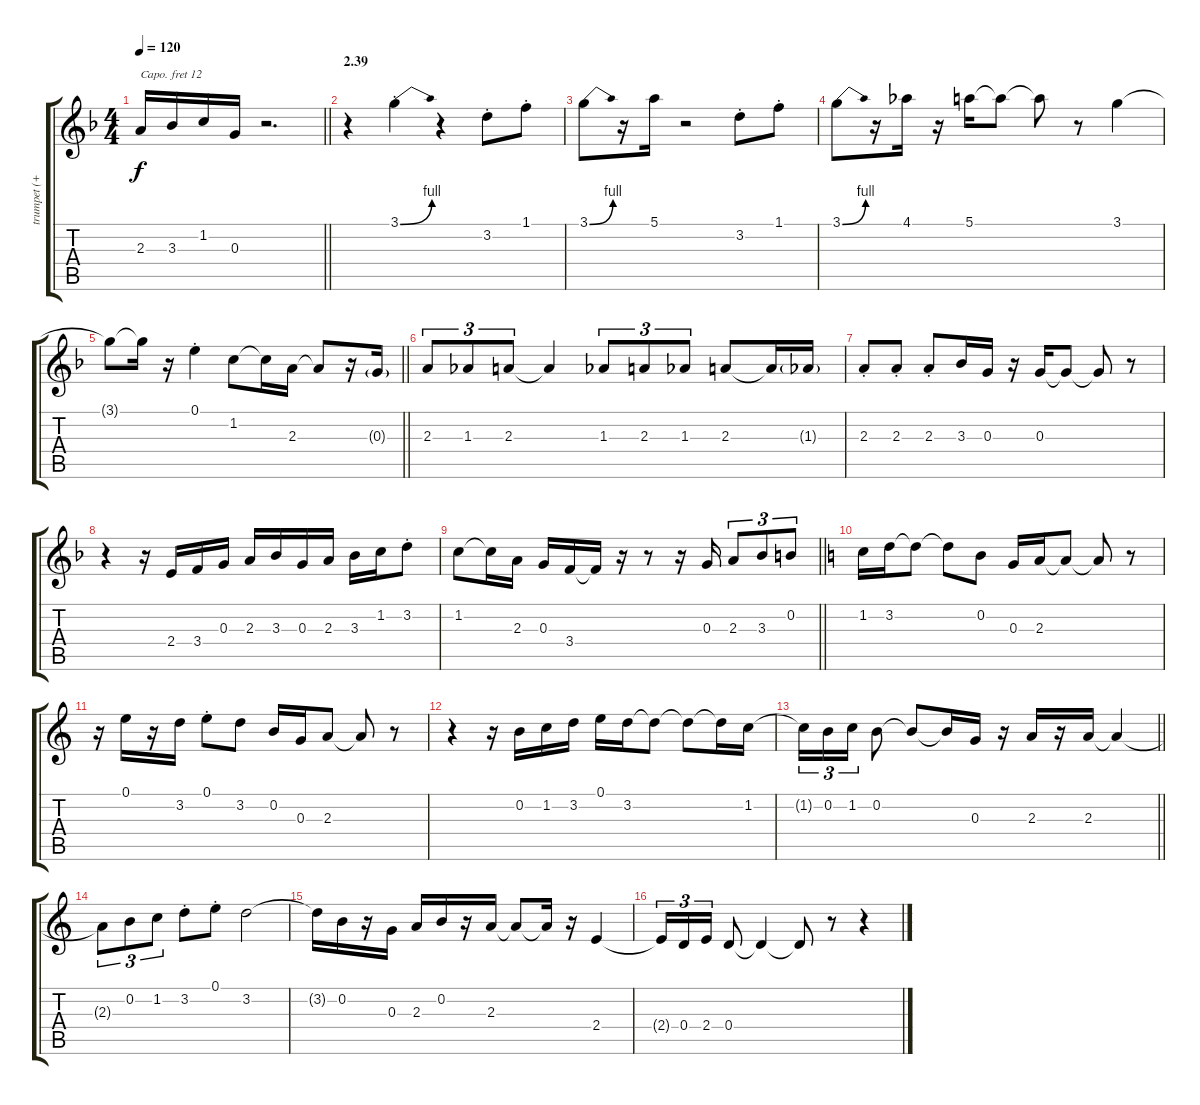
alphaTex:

\track ("trumpet (+12)" "trumpet (+") {instrument trumpet}
\staff {score tabs}
\capo 12
\tuning (E4 B3 G3 D3 A2 E2) {hide}
\ts (4 4)
\tempo 120
\clef g2
\barLineRight lightlight
\ks f
2.3.16{dy f} 3.3.16 1.2.16 0.3.16 r.2{d} |
\section ("" "2.39")
r.4 3.1{be (bend 0 0 60 4) st}.4 r.4 3.2{st}.8 1.1{st}.8 |
3.1{be (bend 0 0 60 4)}.8 r.16 5.1.16 r.2 3.2{st}.8 1.1{st}.8 |
3.1{be (bend 0 0 60 4)}.8 r.16 4.1.16 r.16 5.1.16 5.1{t}.8 5.1{t}.8 r.8 3.1.4 |
\barLineRight lightlight
3.1{t}.8 3.1{t}.16 r.16 0.1{st}.4 1.2.8 1.2{t}.16 2.3.16 2.3{t}.8 r.16 0.3{g}.16 |
2.3.8{tu (3 2)} 1.3.8{tu (3 2)} 2.3.8{tu (3 2)} 2.3{t}.4 1.3.8{tu (3 2)} 2.3.8{tu (3 2)} 1.3.8{tu (3 2)} 2.3.8 2.3{t}.16 1.3{g}.16 |
2.3{st}.8 2.3{st}.8 2.3{st}.8 3.3.16 0.3.16 r.16 0.3.16 0.3{t}.8 0.3{t}.8 r.8 |
r.4 r.16 2.4.16 3.4.16 0.3.16 2.3.16 3.3.16 0.3.16 2.3.16 3.3.16 1.2.16 3.2{st}.8 |
\barLineRight lightlight
1.2.8 1.2{t}.16 2.3.16 0.3.16 3.4.16 3.4{t}.16 r.16 r.8 r.16 0.3.16 2.3.8{tu (3 2)} 3.3.8{tu (3 2)} 0.2.8{tu (3 2)} |
\ks c
1.2.16 3.2.16 3.2{t}.8 3.2{t}.8 0.2.8 0.3.16 2.3.16 2.3{t}.8 2.3{t}.8 r.8 |
r.16 0.1.16 r.16 3.2.16 0.1{st}.8 3.2.8 0.2.16 0.3.16 2.3.8 2.3{t}.8 r.8 |
r.4 r.16 0.2.16 1.2.16 3.2.16 0.1.16 3.2.16 3.2{t}.8 3.2{t}.8 3.2{t}.16 1.2.16 |
\barLineRight lightlight
1.2{t}.16{tu (3 2)} 0.2.16{tu (3 2)} 1.2.16{tu (3 2)} 0.2.8 0.2{t}.8 0.2{t}.16 0.3.16 r.16 2.3.16 r.16 2.3.16 2.3{t}.4 |
2.3{t}.8{tu (3 2)} 0.2.8{tu (3 2)} 1.2.8{tu (3 2)} 3.2{st}.8 0.1{st}.8 3.2.2 |
3.2{t}.16 0.2.16 r.16 0.3.16 2.3.16 0.2.16 r.16 2.3.16 2.3{t}.8 2.3{t}.16 r.16 2.4.4 |
2.4{t}.16{tu (3 2)} 0.4.16{tu (3 2)} 2.4.16{tu (3 2)} 0.4.8 0.4{t}.4 0.4{t}.8 r.8 r.4
